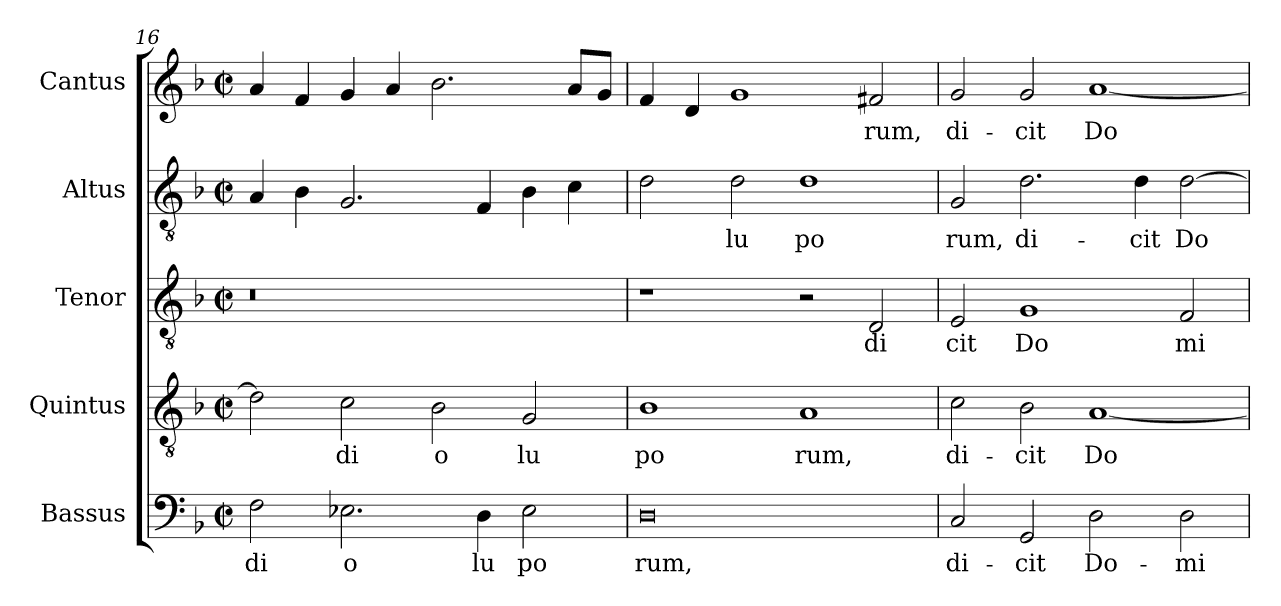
**kern	**text	**kern	**text	**kern	**text	**kern	**text	**kern	**text
*part5	*part5	*part4	*part4	*part3	*part3	*part2	*part2	*part1	*part1
*staff5	*staff5	*staff4	*staff4	*staff3	*staff3	*staff2	*staff2	*staff1	*staff1
*I"Bassus	*	*I"Quintus	*	*I"Tenor	*	*I"Altus	*	*I"Cantus	*
*clefF4	*	*clefGv2	*	*clefGv2	*	*clefGv2	*	*clefG2	*
*k[b-]	*	*k[b-]	*	*k[b-]	*	*k[b-]	*	*k[b-]	*
*F:	*	*F:	*	*F:	*	*F:	*	*F:	*
*M2/2	*	*M2/2	*	*M2/2	*	*M2/2	*	*M2/2	*
*met(c|)	*	*met(c|)	*	*met(c|)	*	*met(c|)	*	*met(c|)	*
=16	=16	=16	=16	=16	=16	=16	=16	=16	=16
!	!LO:LY:b:cj	!	!	!	!	!	!	!	!
2F\	di	2d\]	.	0r	.	4A/	.	4a/	.
.	.	.	.	.	.	4B-\	.	4f/	.
!	!LO:LY:b:cj	!	!LO:LY:b:cj	!	!	!	!	!	!
2.E-X\	o	2c\	di	.	.	2.G/	.	4g/	.
.	.	.	.	.	.	.	.	4a/	.
!	!	!	!LO:LY:b:cj	!	!	!	!	!	!
.	.	2B-\	o	.	.	.	.	2.b-\	.
!	!LO:LY:b:cj	!	!	!	!	!	!	!	!
4D\	lu	.	.	.	.	4F/	.	.	.
!	!LO:LY:b:cj	!	!LO:LY:b:cj	!	!	!	!	!	!
2E-\	po	2G/	lu	.	.	4B-\	.	.	.
.	.	.	.	.	.	4c\	.	8a/L	.
.	.	.	.	.	.	.	.	8g/J	.
=17	=17	=17	=17	=17	=17	=17	=17	=17	=17
!	!LO:LY:b:cj	!	!LO:LY:b:cj	!	!	!	!	!	!
0D	rum,	1B-	po	1r	.	2d\	.	4f/	.
.	.	.	.	.	.	.	.	4d/	.
!	!	!	!	!	!	!	!LO:LY:b:cj	!	!
.	.	.	.	.	.	2d\	lu	1g	.
!	!	!	!LO:LY:b:cj	!	!	!	!LO:LY:b:cj	!	!
.	.	1A	rum,	2r	.	1d	po	.	.
!	!	!	!	!	!LO:LY:b:cj	!	!	!	!LO:LY:b:cj
.	.	.	.	2D/	di	.	.	2f#X/	rum,
!!LO:PB:g=z
=18	=18	=18	=18	=18	=18	=18	=18	=18	=18
!	!LO:LY:b:cj	!	!LO:LY:b:cj	!	!LO:LY:b:cj	!	!LO:LY:b:cj	!	!LO:LY:b:cj
2C/	di-	2c\	di-	2E/	cit	2G/	rum,	2g/	di-
!	!LO:LY:b:cj	!	!LO:LY:b:cj	!	!LO:LY:b:cj	!	!LO:LY:b:cj	!	!LO:LY:b:cj
2GG/	-cit	2B-\	-cit	1G	Do	2.d\	di-	2g/	-cit
!	!LO:LY:b:cj	!	!LO:LY:b:cj	!	!	!	!	!	!LO:LY:b:cj
2D\	Do-	[<1A	Do-	.	.	.	.	[<1a	Do-
!	!	!	!	!	!	!	!LO:LY:b:cj	!	!
.	.	.	.	.	.	4d\	-cit	.	.
!	!LO:LY:b:cj	!	!	!	!LO:LY:b:cj	!	!LO:LY:b	!	!
2D\	-mi-	.	.	2F/	mi	[>2d\	Do-	.	.
=	=	=	=	=	=	=	=	=	=
*-	*-	*-	*-	*-	*-	*-	*-	*-	*-
